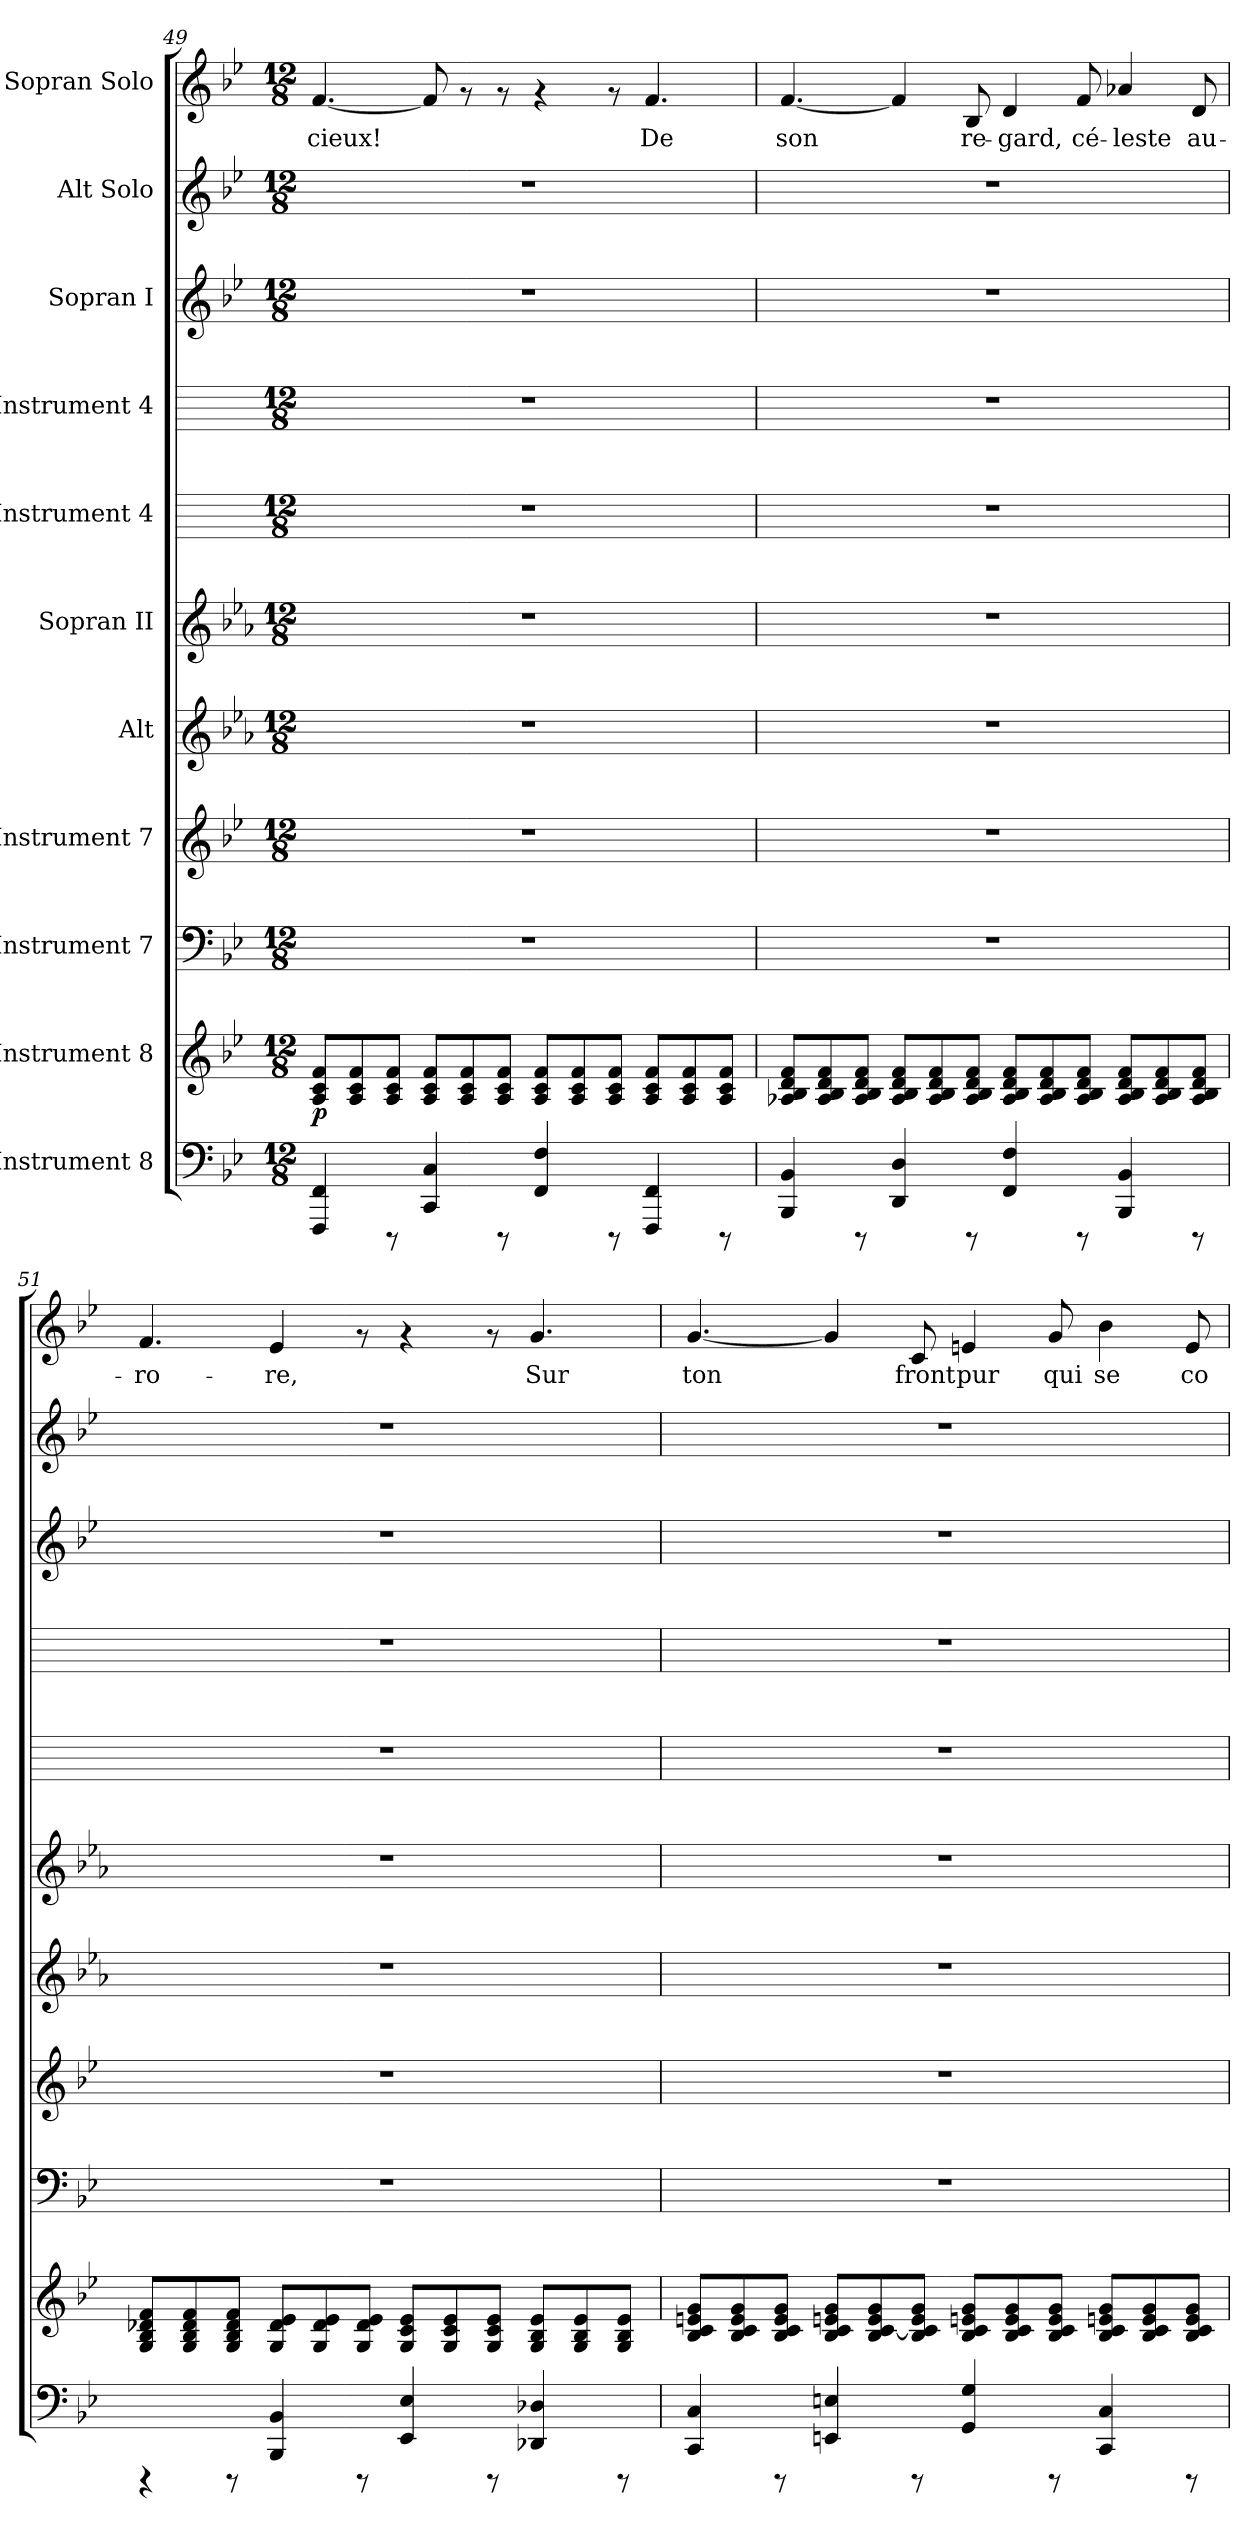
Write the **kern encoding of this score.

**kern	**kern	**dynam	**kern	**kern	**kern	**kern	**kern	**kern	**kern	**kern	**kern	**text
*part11	*part10	*part10	*part9	*part8	*part7	*part6	*part5	*part4	*part3	*part2	*part1	*part1
*staff11	*staff10	*staff10	*staff9	*staff8	*staff7	*staff6	*staff5	*staff4	*staff3	*staff2	*staff1	*staff1
*I"Instrument 8	*I"Instrument 8	*	*I"Instrument 7	*I"Instrument 7	*I"Alt	*I"Sopran II	*I"Instrument 4	*I"Instrument 4	*I"Sopran I	*I"Alt Solo	*I"Sopran Solo	*
*clefF4	*clefG2	*	*clefF4	*clefG2	*clefG2	*clefG2	*	*	*clefG2	*clefG2	*clefG2	*
*k[b-e-]	*k[b-e-]	*	*k[b-e-]	*k[b-e-]	*k[b-e-a-]	*k[b-e-a-]	*k[]	*k[]	*k[b-e-]	*k[b-e-]	*k[b-e-]	*
*B-:	*B-:	*	*B-:	*B-:	*E-:	*E-:	*C:	*C:	*B-:	*B-:	*B-:	*
*M12/8	*M12/8	*	*M12/8	*M12/8	*M12/8	*M12/8	*M12/8	*M12/8	*M12/8	*M12/8	*M12/8	*
=49	=49	=49	=49	=49	=49	=49	=49	=49	=49	=49	=49	=49
!	!	!LO:DY:b	!	!	!	!	!	!	!	!	!	!LO:LY:b:cj
4FFF/ 4FF/	8f/ 8c/ 8A/L	p	1.r	1.r	1.r	1.r	1.r	1.r	1.r	1.r	[<4.f/	cieux!
.	8c/ 8A/ 8f/	.	.	.	.	.	.	.	.	.	.	.
8rCCC	8f/ 8c/ 8A/J	.	.	.	.	.	.	.	.	.	.	.
!	!	!	!	!	!	!	!	!	!	!	!	!LO:LY:b:cj
4C/ 4CC/	8f/ 8c/ 8A/L	.	.	.	.	.	.	.	.	.	8f/]	.
.	8f/ 8c/ 8A/	.	.	.	.	.	.	.	.	.	8rf	.
8rCCC	8f/ 8c/ 8A/J	.	.	.	.	.	.	.	.	.	8rf	.
4F/ 4FF/	8c/ 8A/ 8f/L	.	.	.	.	.	.	.	.	.	4rf	.
.	8f/ 8c/ 8A/	.	.	.	.	.	.	.	.	.	.	.
8rCCC	8c/ 8A/ 8f/J	.	.	.	.	.	.	.	.	.	8rf	.
!	!	!	!	!	!	!	!	!	!	!	!	!LO:LY:b:cj
4FF/ 4FFF/	8c/ 8A/ 8f/L	.	.	.	.	.	.	.	.	.	4.f/	De
.	8f/ 8c/ 8A/	.	.	.	.	.	.	.	.	.	.	.
8rCCC	8f/ 8c/ 8A/J	.	.	.	.	.	.	.	.	.	.	.
!!LO:LB:g=z
=50	=50	=50	=50	=50	=50	=50	=50	=50	=50	=50	=50	=50
!	!	!	!	!	!	!	!	!	!	!	!	!LO:LY:b:cj
4BB-/ 4BBB-/	8f/ 8d/ 8A-X/ 8B-/L	.	1.r	1.r	1.r	1.r	1.r	1.r	1.r	1.r	[<4.f/	son
.	8f/ 8d/ 8A-/ 8B-/	.	.	.	.	.	.	.	.	.	.	.
8rCCC	8f/ 8d/ 8A-/ 8B-/J	.	.	.	.	.	.	.	.	.	.	.
!	!	!	!	!	!	!	!	!	!	!	!	!LO:LY:b:cj
4D/ 4DD/	8f/ 8d/ 8A-/ 8B-/L	.	.	.	.	.	.	.	.	.	4f/]	.
.	8f/ 8d/ 8A-/ 8B-/	.	.	.	.	.	.	.	.	.	.	.
!	!	!	!	!	!	!	!	!	!	!	!	!LO:LY:b:cj
8rCCC	8f/ 8d/ 8A-/ 8B-/J	.	.	.	.	.	.	.	.	.	8B-/	re-
!	!	!	!	!	!	!	!	!	!	!	!	!LO:LY:b:cj
4F/ 4FF/	8f/ 8d/ 8A-/ 8B-/L	.	.	.	.	.	.	.	.	.	4d/	-gard,
.	8f/ 8d/ 8A-/ 8B-/	.	.	.	.	.	.	.	.	.	.	.
!	!	!	!	!	!	!	!	!	!	!	!	!LO:LY:b:cj
8rCCC	8f/ 8d/ 8A-/ 8B-/J	.	.	.	.	.	.	.	.	.	8f/	cé-
!	!	!	!	!	!	!	!	!	!	!	!	!LO:LY:b:cj
4BBB-/ 4BB-/	8f/ 8d/ 8A-/ 8B-/L	.	.	.	.	.	.	.	.	.	4a-X/	-leste
.	8f/ 8d/ 8A-/ 8B-/	.	.	.	.	.	.	.	.	.	.	.
!	!	!	!	!	!	!	!	!	!	!	!	!LO:LY:b:cj
8rCCC	8f/ 8d/ 8A-/ 8B-/J	.	.	.	.	.	.	.	.	.	8d/	au-
=51	=51	=51	=51	=51	=51	=51	=51	=51	=51	=51	=51	=51
!	!	!	!	!	!	!	!	!	!	!	!	!LO:LY:b:cj
4rCCC	8d-X/ 8B-/ 8G/ 8f/L	.	1.r	1.r	1.r	1.r	1.r	1.r	1.r	1.r	4.f/	-ro-
.	8d-/ 8B-/ 8G/ 8f/	.	.	.	.	.	.	.	.	.	.	.
8rCCC	8f/ 8B-/ 8G/ 8d-/J	.	.	.	.	.	.	.	.	.	.	.
!	!	!	!	!	!	!	!	!	!	!	!	!LO:LY:b:cj
4BB-/ 4BBB-/	8d-/ 8G/ 8e-/L	.	.	.	.	.	.	.	.	.	4e-/	-re,
.	8d-/ 8G/ 8e-/	.	.	.	.	.	.	.	.	.	.	.
8rCCC	8d-/ 8G/ 8e-/J	.	.	.	.	.	.	.	.	.	8rf	.
4EE-/ 4E-/	8e-/ 8G/ 8c/L	.	.	.	.	.	.	.	.	.	4rf	.
.	8e-/ 8c/ 8G/	.	.	.	.	.	.	.	.	.	.	.
8rCCC	8c/ 8G/ 8e-/J	.	.	.	.	.	.	.	.	.	8rf	.
!	!	!	!	!	!	!	!	!	!	!	!	!LO:LY:b:cj
4D-X/ 4DD-X/	8B-/ 8G/ 8e-/L	.	.	.	.	.	.	.	.	.	4.g/	Sur
.	8e-/ 8G/ 8B-/	.	.	.	.	.	.	.	.	.	.	.
8rCCC	8e-/ 8B-/ 8G/J	.	.	.	.	.	.	.	.	.	.	.
=52	=52	=52	=52	=52	=52	=52	=52	=52	=52	=52	=52	=52
!	!	!	!	!	!	!	!	!	!	!	!	!LO:LY:b:cj
4CC/ 4C/	8g/ 8en/ 8B-/ 8c/L	.	1.r	1.r	1.r	1.r	1.r	1.r	1.r	1.r	[<4.g/	ton
.	8g/ 8e/ 8B-/ 8c/	.	.	.	.	.	.	.	.	.	.	.
8rCCC	8g/ 8e/ 8B-/ 8c/J	.	.	.	.	.	.	.	.	.	.	.
!	!	!	!	!	!	!	!	!	!	!	!	!LO:LY:b:cj
4En/ 4EEn/	8g/ 8en/ 8B-/ 8c/L	.	.	.	.	.	.	.	.	.	4g/]	.
.	8g/ 8e/ 8B-/ [>8c/	.	.	.	.	.	.	.	.	.	.	.
!	!	!	!	!	!	!	!	!	!	!	!	!LO:LY:b:cj
8rCCC	8g/ 8e/ 8B-/ 8c/]J	.	.	.	.	.	.	.	.	.	8c/	front
!	!	!	!	!	!	!	!	!	!	!	!	!LO:LY:b:cj
4GG/ 4G/	8g/ 8en/ 8B-/ 8c/L	.	.	.	.	.	.	.	.	.	4en/	pur
.	8g/ 8e/ 8B-/ 8c/	.	.	.	.	.	.	.	.	.	.	.
!	!	!	!	!	!	!	!	!	!	!	!	!LO:LY:b:cj
8rCCC	8g/ 8e/ 8B-/ 8c/J	.	.	.	.	.	.	.	.	.	8g/	qui
!	!	!	!	!	!	!	!	!	!	!	!	!LO:LY:b:cj
4CC/ 4C/	8g/ 8en/ 8B-/ 8c/L	.	.	.	.	.	.	.	.	.	4b-\	se
.	8g/ 8e/ 8B-/ 8c/	.	.	.	.	.	.	.	.	.	.	.
!	!	!	!	!	!	!	!	!	!	!	!	!LO:LY:b:cj
8rCCC	8g/ 8e/ 8B-/ 8c/J	.	.	.	.	.	.	.	.	.	8e/	co-
=	=	=	=	=	=	=	=	=	=	=	=	=
*-	*-	*-	*-	*-	*-	*-	*-	*-	*-	*-	*-	*-
